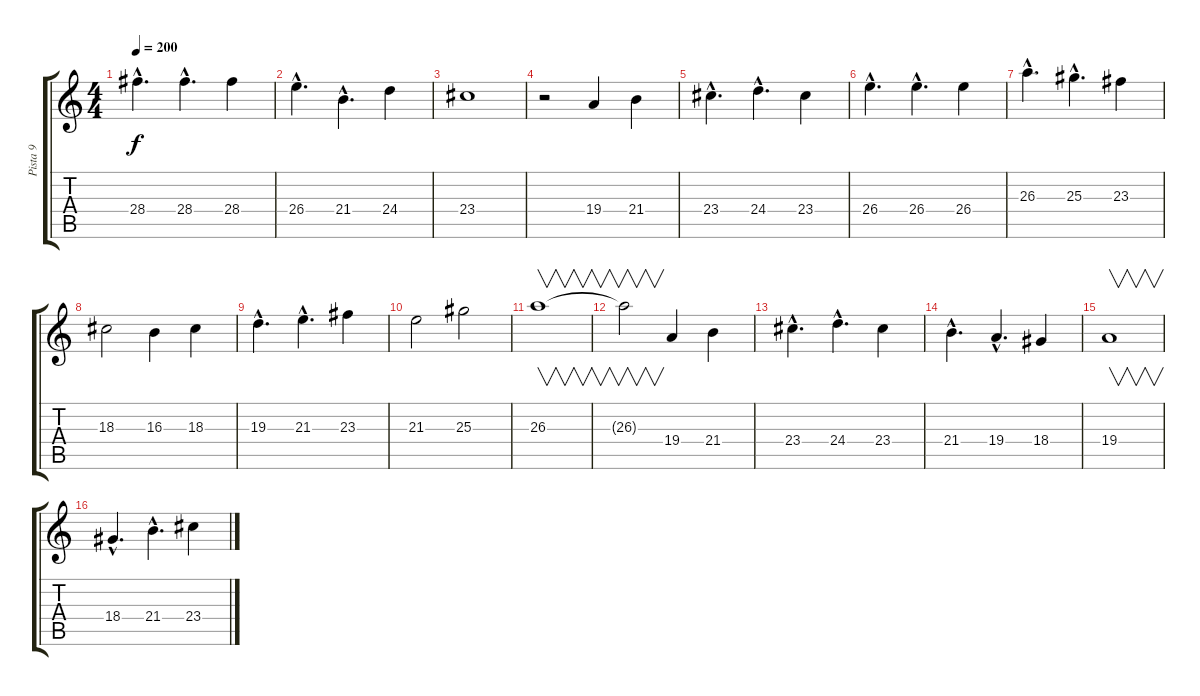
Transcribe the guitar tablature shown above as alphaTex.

\track ("Pista 9" "Pista 9") {instrument pad4choir}
\staff {score tabs}
\tuning (E4 B3 G3 D3 A2 E2) {hide}
\ts (4 4)
\tempo 200
\clef g2
\ks c
28.4{hac}.4{d dy f} 28.4{hac}.4{d} 28.4.4 |
26.4{hac}.4{d} 21.4{hac}.4{d} 24.4.4 |
23.4.1 |
r.2 19.4.4 21.4.4 |
23.4{hac}.4{d} 24.4{hac}.4{d} 23.4.4 |
26.4{hac}.4{d} 26.4{hac}.4{d} 26.4.4 |
26.3{hac}.4{d} 25.3{hac}.4{d} 23.3.4 |
18.3.2 16.3.4 18.3.4 |
19.3{hac}.4{d} 21.3{hac}.4{d} 23.3.4 |
21.3.2 25.3.2 |
26.3.1{v} |
26.3{t}.2{v} 19.4.4 21.4.4 |
23.4{hac}.4{d} 24.4{hac}.4{d} 23.4.4 |
21.4{hac}.4{d} 19.4{hac}.4{d} 18.4.4 |
19.4.1{v} |
18.4{hac}.4{d} 21.4{hac}.4{d} 23.4.4
